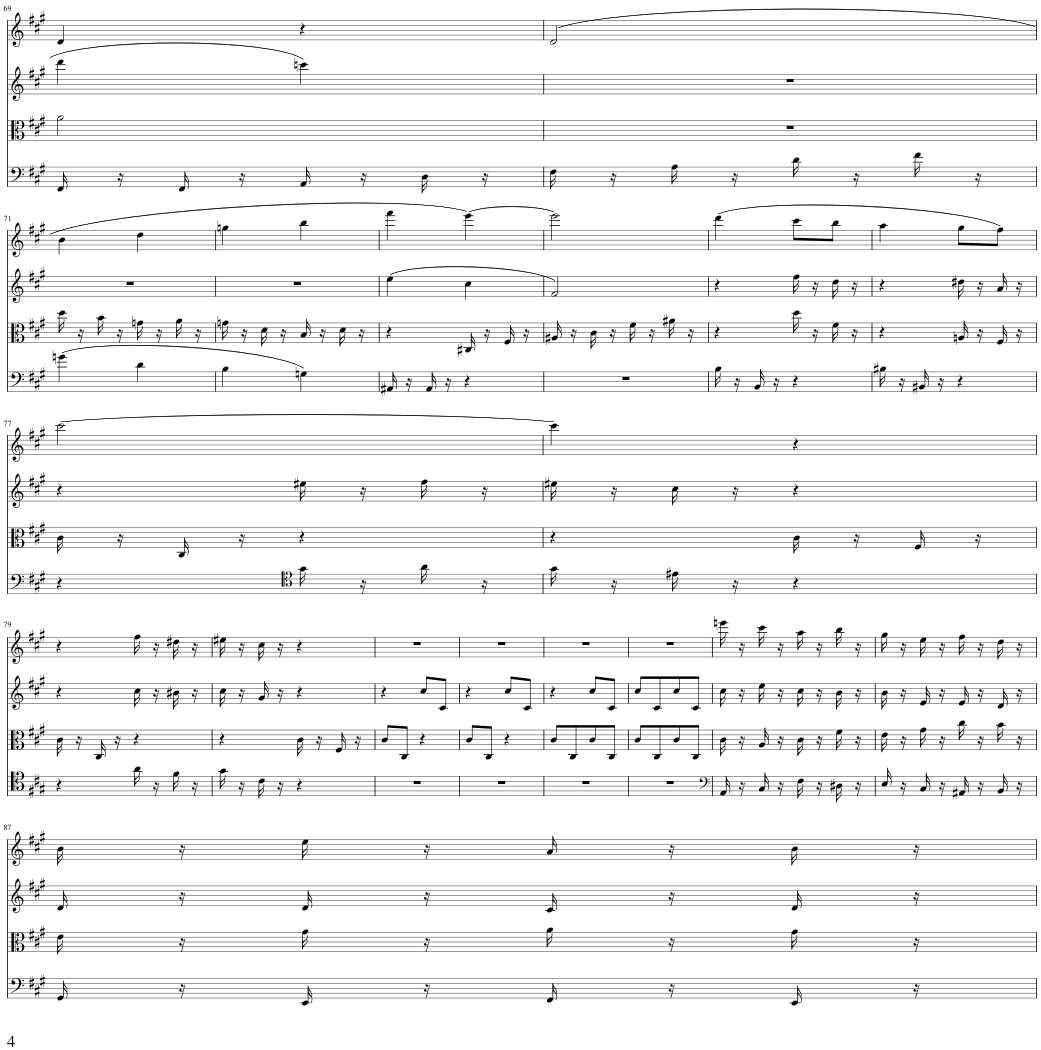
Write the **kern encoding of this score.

**kern	**kern	**kern	**kern
*part4	*part3	*part2	*part1
*staff4	*staff3	*staff2	*staff1
*I"Piano	*I"Piano	*I"Piano	*I"Piano
*I'Pno	*I'Pno	*I'Pno	*I'Pno
!!LO:PB:g=z
*clefF4	*clefC3	*clefG2	*clefG2
*k[f#c#g#]	*k[f#c#g#]	*k[f#c#g#]	*k[f#c#g#]
*M2/4	*M2/4	*M2/4	*M2/4
=69	=69	=69	=69
16FF#/	2a\	4ddd\	4d/
16r	.	.	.
16FF#/	.	.	.
16r	.	.	.
16AA/	.	4cccn\	4r
16r	.	.	.
16D\	.	.	.
16r	.	.	.
=70	=70	=70	=70
16F#\	2r	2r	(2d/
16r	.	.	.
16A\	.	.	.
16r	.	.	.
16d\	.	.	.
16r	.	.	.
16f#\	.	.	.
16r	.	.	.
!!LO:LB:g=z
=71	=71	=71	=71
(4gn\	16dd\	2r	4b\
.	16r	.	.
.	16b\	.	.
.	16r	.	.
4d\	16gn\	.	4dd\
.	16r	.	.
.	16a\	.	.
.	16r	.	.
=72	=72	=72	=72
4B\	16gn\	2r	4ggn\
.	16r	.	.
.	16d\	.	.
.	16r	.	.
4Gn\)	16B/	.	4bb\
.	16r	.	.
.	16d\	.	.
.	16r	.	.
=73	=73	=73	=73
16AA#X/	4r	(4ee\	4fff#\
16r	.	.	.
16AA#/	.	.	.
16r	.	.	.
4r	16C#X/	4cc#\	[4eee\)
.	16r	.	.
.	16F#/	.	.
.	16r	.	.
=74	=74	=74	=74
2r	16A#X/	2f#/)	2eee\]
.	16r	.	.
.	16c#\	.	.
.	16r	.	.
.	16f#\	.	.
.	16r	.	.
.	16a#X\	.	.
.	16r	.	.
=75	=75	=75	=75
16B\	4r	4r	(4ddd\
16r	.	.	.
16BB/	.	.	.
16r	.	.	.
4r	16dd\	16ff#\	8ccc#\L
.	16r	16r	.
.	16f#\	16dd\	8bb\J
.	16r	16r	.
=76	=76	=76	=76
16B#X\	4r	4r	4aa\
16r	.	.	.
16BB#X/	.	.	.
16r	.	.	.
4r	16An/	16dd#X\	8gg#\L
.	16r	16r	.
.	16F#/	16a/	8ff#\J)
.	16r	16r	.
!!LO:LB:g=z
=77	=77	=77	=77
4r	16c#\	4r	[2ccc#\
.	16r	.	.
.	16C#/	.	.
.	16r	.	.
*clefC4	*	*	*
16g#\	4r	16ee#X\	.
16r	.	16r	.
16a\	.	16ff#\	.
16r	.	16r	.
=78	=78	=78	=78
16g#\	4r	16ee#X\	4ccc#\]
16r	.	16r	.
16e#X\	.	16cc#\	.
16r	.	16r	.
4r	16c#\	4r	4r
.	16r	.	.
.	16F#/	.	.
.	16r	.	.
!!LO:LB:g=z
=79	=79	=79	=79
4r	16c#\	4r	4r
.	16r	.	.
.	16C#/	.	.
.	16r	.	.
16a\	4r	16cc#\	16ff#\
16r	.	16r	16r
16f#\	.	16b#X\	16dd#X\
16r	.	16r	16r
=80	=80	=80	=80
16g#\	4r	16cc#\	16ee#X\
16r	.	16r	16r
16c#\	.	16g#/	16cc#\
16r	.	16r	16r
4r	16c#\	4r	4r
.	16r	.	.
.	16F#/	.	.
.	16r	.	.
=81	=81	=81	=81
2r	8c#/L	4r	2r
.	8C#/J	.	.
.	4r	8cc#/L	.
.	.	8c#/J	.
=82	=82	=82	=82
2r	8c#/L	4r	2r
.	8C#/J	.	.
.	4r	8cc#/L	.
.	.	8c#/J	.
=83	=83	=83	=83
2r	8c#/L	4r	2r
.	8C#/	.	.
.	8c#/	8cc#/L	.
.	8C#/J	8c#/J	.
=84	=84	=84	=84
2r	8c#/L	8cc#/L	2r
.	8C#/	8c#/	.
.	8c#/	8cc#/	.
.	8C#/J	8c#/J	.
=85	=85	=85	=85
*clefF4	*	*	*
16AA/	16c#\	16cc#\	16eeen\
16r	16r	16r	16r
16C#/	16A/	16ee\	16ccc#\
16r	16r	16r	16r
16F#\	16c#\	16cc#\	16aa\
16r	16r	16r	16r
16D#X\	16f#\	16b\	16bb\
16r	16r	16r	16r
=86	=86	=86	=86
16E/	16e\	16b\	16gg#\
16r	16r	16r	16r
16C#/	16g#\	16e/	16ee\
16r	16r	16r	16r
16AA#X/	16cc#\	16e/	16ff#\
16r	16r	16r	16r
16BB/	16b\	16d/	16dd\
16r	16r	16r	16r
!!LO:LB:g=z
=87	=87	=87	=87
16GG#/	16e\	16d/	16b\
16r	16r	16r	16r
16EE/	16g#\	16d/	16ee\
16r	16r	16r	16r
16FF#/	16a\	16c#/	16a/
16r	16r	16r	16r
16EE/	16g#\	16d/	16b\
16r	16r	16r	16r
=	=	=	=
*-	*-	*-	*-
